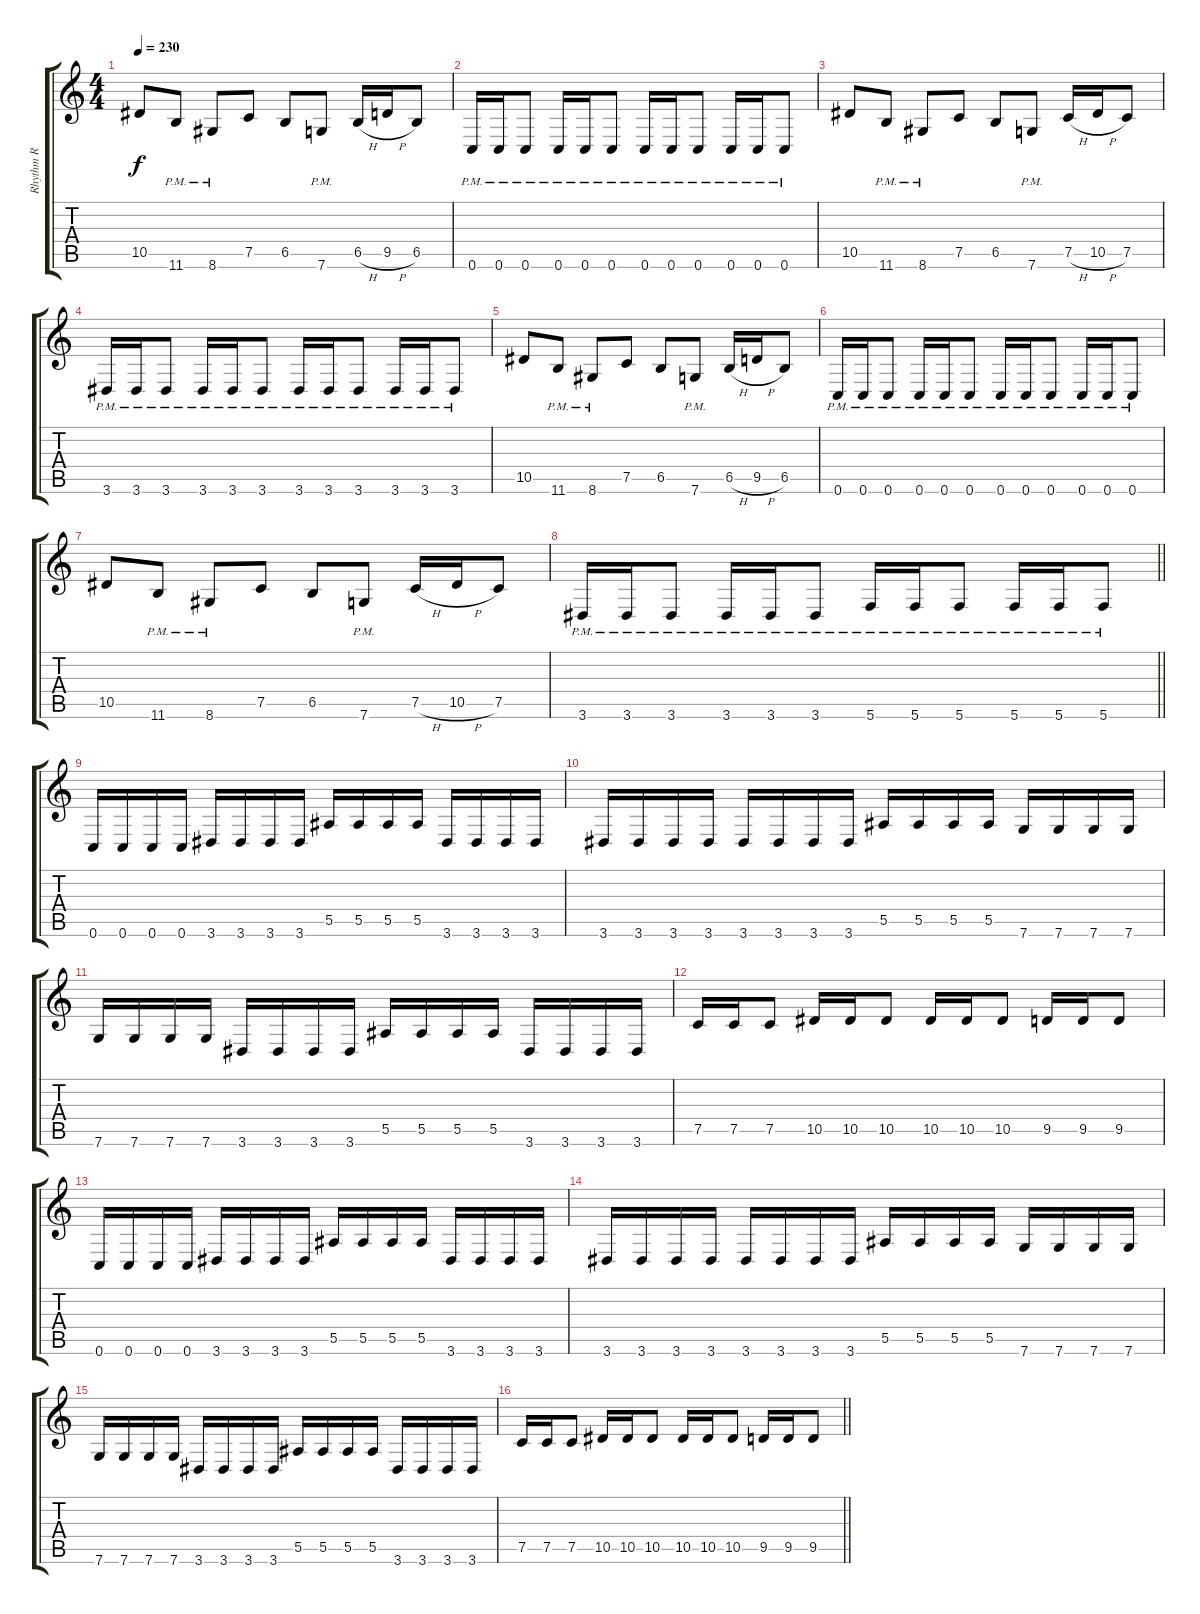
\track ("Rhythm R" "Rhythm R") {instrument distortionguitar}
\staff {score tabs}
\tuning (C4 G3 Eb3 Bb2 F2 C2) {hide}
\ts (4 4)
\section ("" "")
\tempo 230
\clef g2
\ks c
10.5.8{dy f} 11.6{pm}.8 8.6{pm}.8 7.5.8 6.5.8 7.6{pm}.8 6.5{h}.16 9.5{h}.16 6.5.8 |
0.6{pm}.16 0.6{pm}.16 0.6{pm}.8 0.6{pm}.16 0.6{pm}.16 0.6{pm}.8 0.6{pm}.16 0.6{pm}.16 0.6{pm}.8 0.6{pm}.16 0.6{pm}.16 0.6{pm}.8 |
10.5.8 11.6{pm}.8 8.6{pm}.8 7.5.8 6.5.8 7.6{pm}.8 7.5{h}.16 10.5{h}.16 7.5.8 |
3.6{pm}.16 3.6{pm}.16 3.6{pm}.8 3.6{pm}.16 3.6{pm}.16 3.6{pm}.8 3.6{pm}.16 3.6{pm}.16 3.6{pm}.8 3.6{pm}.16 3.6{pm}.16 3.6{pm}.8 |
10.5.8 11.6{pm}.8 8.6{pm}.8 7.5.8 6.5.8 7.6{pm}.8 6.5{h}.16 9.5{h}.16 6.5.8 |
0.6{pm}.16 0.6{pm}.16 0.6{pm}.8 0.6{pm}.16 0.6{pm}.16 0.6{pm}.8 0.6{pm}.16 0.6{pm}.16 0.6{pm}.8 0.6{pm}.16 0.6{pm}.16 0.6{pm}.8 |
10.5.8 11.6{pm}.8 8.6{pm}.8 7.5.8 6.5.8 7.6{pm}.8 7.5{h}.16 10.5{h}.16 7.5.8 |
\barLineRight lightlight
3.6{pm}.16 3.6{pm}.16 3.6{pm}.8 3.6{pm}.16 3.6{pm}.16 3.6{pm}.8 5.6{pm}.16 5.6{pm}.16 5.6{pm}.8 5.6{pm}.16 5.6{pm}.16 5.6{pm}.8 |
\section ("" "")
0.6.16 0.6.16 0.6.16 0.6.16 3.6.16 3.6.16 3.6.16 3.6.16 5.5.16 5.5.16 5.5.16 5.5.16 3.6.16 3.6.16 3.6.16 3.6.16 |
3.6.16 3.6.16 3.6.16 3.6.16 3.6.16 3.6.16 3.6.16 3.6.16 5.5.16 5.5.16 5.5.16 5.5.16 7.6.16 7.6.16 7.6.16 7.6.16 |
7.6.16 7.6.16 7.6.16 7.6.16 3.6.16 3.6.16 3.6.16 3.6.16 5.5.16 5.5.16 5.5.16 5.5.16 3.6.16 3.6.16 3.6.16 3.6.16 |
7.5.16 7.5.16 7.5.8 10.5.16 10.5.16 10.5.8 10.5.16 10.5.16 10.5.8 9.5.16 9.5.16 9.5.8 |
0.6.16 0.6.16 0.6.16 0.6.16 3.6.16 3.6.16 3.6.16 3.6.16 5.5.16 5.5.16 5.5.16 5.5.16 3.6.16 3.6.16 3.6.16 3.6.16 |
3.6.16 3.6.16 3.6.16 3.6.16 3.6.16 3.6.16 3.6.16 3.6.16 5.5.16 5.5.16 5.5.16 5.5.16 7.6.16 7.6.16 7.6.16 7.6.16 |
7.6.16 7.6.16 7.6.16 7.6.16 3.6.16 3.6.16 3.6.16 3.6.16 5.5.16 5.5.16 5.5.16 5.5.16 3.6.16 3.6.16 3.6.16 3.6.16 |
\barLineRight lightlight
7.5.16 7.5.16 7.5.8 10.5.16 10.5.16 10.5.8 10.5.16 10.5.16 10.5.8 9.5.16 9.5.16 9.5.8
